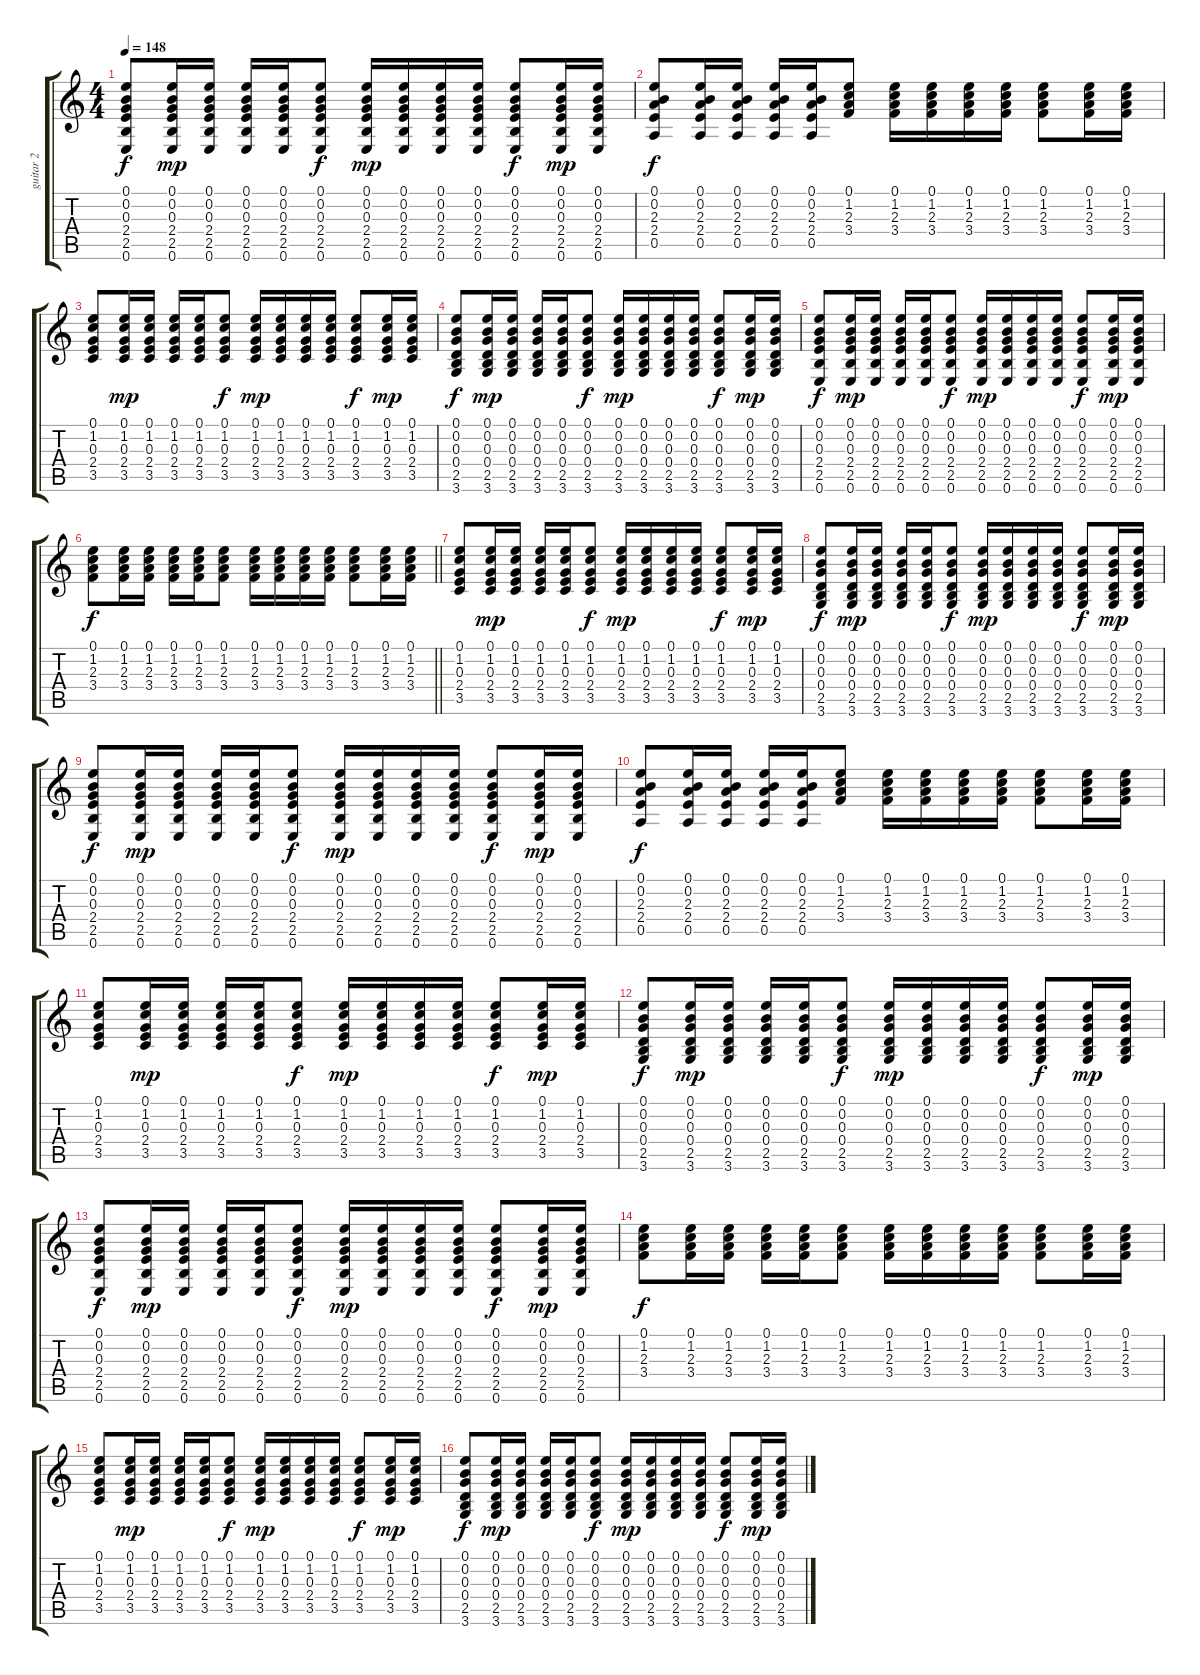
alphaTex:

\track ("guitar 2" "guitar 2") {instrument electricguitarjazz}
\staff {score tabs}
\tuning (E4 B3 G3 D3 A2 E2) {hide}
\ts (4 4)
\tempo 148
\clef g2
\ks c
(0.1 0.2 0.3 2.4 2.5 0.6).8{dy f} (0.1 0.2 0.3 2.4 2.5 0.6).16{dy mp} (0.1 0.2 0.3 2.4 2.5 0.6).16 (0.1 0.2 0.3 2.4 2.5 0.6).16 (0.1 0.2 0.3 2.4 2.5 0.6).16 (0.1 0.2 0.3 2.4 2.5 0.6).8{dy f} (0.1 0.2 0.3 2.4 2.5 0.6).16{dy mp} (0.1 0.2 0.3 2.4 2.5 0.6).16 (0.1 0.2 0.3 2.4 2.5 0.6).16 (0.1 0.2 0.3 2.4 2.5 0.6).16 (0.1 0.2 0.3 2.4 2.5 0.6).8{dy f} (0.1 0.2 0.3 2.4 2.5 0.6).16{dy mp} (0.1 0.2 0.3 2.4 2.5 0.6).16 |
(0.1 0.2 2.3 2.4 0.5).8{dy f} (0.1 0.2 2.3 2.4 0.5).16 (0.1 0.2 2.3 2.4 0.5).16 (0.1 0.2 2.3 2.4 0.5).16 (0.1 0.2 2.3 2.4 0.5).16 (0.1 1.2 2.3 3.4).8 (0.1 1.2 2.3 3.4).16 (0.1 1.2 2.3 3.4).16 (0.1 1.2 2.3 3.4).16 (0.1 1.2 2.3 3.4).16 (0.1 1.2 2.3 3.4).8 (0.1 1.2 2.3 3.4).16 (0.1 1.2 2.3 3.4).16 |
(0.1 1.2 0.3 2.4 3.5).8 (0.1 1.2 0.3 2.4 3.5).16{dy mp} (0.1 1.2 0.3 2.4 3.5).16 (0.1 1.2 0.3 2.4 3.5).16 (0.1 1.2 0.3 2.4 3.5).16 (0.1 1.2 0.3 2.4 3.5).8{dy f} (0.1 1.2 0.3 2.4 3.5).16{dy mp} (0.1 1.2 0.3 2.4 3.5).16 (0.1 1.2 0.3 2.4 3.5).16 (0.1 1.2 0.3 2.4 3.5).16 (0.1 1.2 0.3 2.4 3.5).8{dy f} (0.1 1.2 0.3 2.4 3.5).16{dy mp} (0.1 1.2 0.3 2.4 3.5).16 |
(0.1 0.2 0.3 0.4 2.5 3.6).8{dy f} (0.1 0.2 0.3 0.4 2.5 3.6).16{dy mp} (0.1 0.2 0.3 0.4 2.5 3.6).16 (0.1 0.2 0.3 0.4 2.5 3.6).16 (0.1 0.2 0.3 0.4 2.5 3.6).16 (0.1 0.2 0.3 0.4 2.5 3.6).8{dy f} (0.1 0.2 0.3 0.4 2.5 3.6).16{dy mp} (0.1 0.2 0.3 0.4 2.5 3.6).16 (0.1 0.2 0.3 0.4 2.5 3.6).16 (0.1 0.2 0.3 0.4 2.5 3.6).16 (0.1 0.2 0.3 0.4 2.5 3.6).8{dy f} (0.1 0.2 0.3 0.4 2.5 3.6).16{dy mp} (0.1 0.2 0.3 0.4 2.5 3.6).16 |
(0.1 0.2 0.3 2.4 2.5 0.6).8{dy f} (0.1 0.2 0.3 2.4 2.5 0.6).16{dy mp} (0.1 0.2 0.3 2.4 2.5 0.6).16 (0.1 0.2 0.3 2.4 2.5 0.6).16 (0.1 0.2 0.3 2.4 2.5 0.6).16 (0.1 0.2 0.3 2.4 2.5 0.6).8{dy f} (0.1 0.2 0.3 2.4 2.5 0.6).16{dy mp} (0.1 0.2 0.3 2.4 2.5 0.6).16 (0.1 0.2 0.3 2.4 2.5 0.6).16 (0.1 0.2 0.3 2.4 2.5 0.6).16 (0.1 0.2 0.3 2.4 2.5 0.6).8{dy f} (0.1 0.2 0.3 2.4 2.5 0.6).16{dy mp} (0.1 0.2 0.3 2.4 2.5 0.6).16 |
\barLineRight lightlight
(0.1 1.2 2.3 3.4).8{dy f} (0.1 1.2 2.3 3.4).16 (0.1 1.2 2.3 3.4).16 (0.1 1.2 2.3 3.4).16 (0.1 1.2 2.3 3.4).16 (0.1 1.2 2.3 3.4).8 (0.1 1.2 2.3 3.4).16 (0.1 1.2 2.3 3.4).16 (0.1 1.2 2.3 3.4).16 (0.1 1.2 2.3 3.4).16 (0.1 1.2 2.3 3.4).8 (0.1 1.2 2.3 3.4).16 (0.1 1.2 2.3 3.4).16 |
(0.1 1.2 0.3 2.4 3.5).8 (0.1 1.2 0.3 2.4 3.5).16{dy mp} (0.1 1.2 0.3 2.4 3.5).16 (0.1 1.2 0.3 2.4 3.5).16 (0.1 1.2 0.3 2.4 3.5).16 (0.1 1.2 0.3 2.4 3.5).8{dy f} (0.1 1.2 0.3 2.4 3.5).16{dy mp} (0.1 1.2 0.3 2.4 3.5).16 (0.1 1.2 0.3 2.4 3.5).16 (0.1 1.2 0.3 2.4 3.5).16 (0.1 1.2 0.3 2.4 3.5).8{dy f} (0.1 1.2 0.3 2.4 3.5).16{dy mp} (0.1 1.2 0.3 2.4 3.5).16 |
(0.1 0.2 0.3 0.4 2.5 3.6).8{dy f} (0.1 0.2 0.3 0.4 2.5 3.6).16{dy mp} (0.1 0.2 0.3 0.4 2.5 3.6).16 (0.1 0.2 0.3 0.4 2.5 3.6).16 (0.1 0.2 0.3 0.4 2.5 3.6).16 (0.1 0.2 0.3 0.4 2.5 3.6).8{dy f} (0.1 0.2 0.3 0.4 2.5 3.6).16{dy mp} (0.1 0.2 0.3 0.4 2.5 3.6).16 (0.1 0.2 0.3 0.4 2.5 3.6).16 (0.1 0.2 0.3 0.4 2.5 3.6).16 (0.1 0.2 0.3 0.4 2.5 3.6).8{dy f} (0.1 0.2 0.3 0.4 2.5 3.6).16{dy mp} (0.1 0.2 0.3 0.4 2.5 3.6).16 |
(0.1 0.2 0.3 2.4 2.5 0.6).8{dy f} (0.1 0.2 0.3 2.4 2.5 0.6).16{dy mp} (0.1 0.2 0.3 2.4 2.5 0.6).16 (0.1 0.2 0.3 2.4 2.5 0.6).16 (0.1 0.2 0.3 2.4 2.5 0.6).16 (0.1 0.2 0.3 2.4 2.5 0.6).8{dy f} (0.1 0.2 0.3 2.4 2.5 0.6).16{dy mp} (0.1 0.2 0.3 2.4 2.5 0.6).16 (0.1 0.2 0.3 2.4 2.5 0.6).16 (0.1 0.2 0.3 2.4 2.5 0.6).16 (0.1 0.2 0.3 2.4 2.5 0.6).8{dy f} (0.1 0.2 0.3 2.4 2.5 0.6).16{dy mp} (0.1 0.2 0.3 2.4 2.5 0.6).16 |
(0.1 0.2 2.3 2.4 0.5).8{dy f} (0.1 0.2 2.3 2.4 0.5).16 (0.1 0.2 2.3 2.4 0.5).16 (0.1 0.2 2.3 2.4 0.5).16 (0.1 0.2 2.3 2.4 0.5).16 (0.1 1.2 2.3 3.4).8 (0.1 1.2 2.3 3.4).16 (0.1 1.2 2.3 3.4).16 (0.1 1.2 2.3 3.4).16 (0.1 1.2 2.3 3.4).16 (0.1 1.2 2.3 3.4).8 (0.1 1.2 2.3 3.4).16 (0.1 1.2 2.3 3.4).16 |
(0.1 1.2 0.3 2.4 3.5).8 (0.1 1.2 0.3 2.4 3.5).16{dy mp} (0.1 1.2 0.3 2.4 3.5).16 (0.1 1.2 0.3 2.4 3.5).16 (0.1 1.2 0.3 2.4 3.5).16 (0.1 1.2 0.3 2.4 3.5).8{dy f} (0.1 1.2 0.3 2.4 3.5).16{dy mp} (0.1 1.2 0.3 2.4 3.5).16 (0.1 1.2 0.3 2.4 3.5).16 (0.1 1.2 0.3 2.4 3.5).16 (0.1 1.2 0.3 2.4 3.5).8{dy f} (0.1 1.2 0.3 2.4 3.5).16{dy mp} (0.1 1.2 0.3 2.4 3.5).16 |
(0.1 0.2 0.3 0.4 2.5 3.6).8{dy f} (0.1 0.2 0.3 0.4 2.5 3.6).16{dy mp} (0.1 0.2 0.3 0.4 2.5 3.6).16 (0.1 0.2 0.3 0.4 2.5 3.6).16 (0.1 0.2 0.3 0.4 2.5 3.6).16 (0.1 0.2 0.3 0.4 2.5 3.6).8{dy f} (0.1 0.2 0.3 0.4 2.5 3.6).16{dy mp} (0.1 0.2 0.3 0.4 2.5 3.6).16 (0.1 0.2 0.3 0.4 2.5 3.6).16 (0.1 0.2 0.3 0.4 2.5 3.6).16 (0.1 0.2 0.3 0.4 2.5 3.6).8{dy f} (0.1 0.2 0.3 0.4 2.5 3.6).16{dy mp} (0.1 0.2 0.3 0.4 2.5 3.6).16 |
(0.1 0.2 0.3 2.4 2.5 0.6).8{dy f} (0.1 0.2 0.3 2.4 2.5 0.6).16{dy mp} (0.1 0.2 0.3 2.4 2.5 0.6).16 (0.1 0.2 0.3 2.4 2.5 0.6).16 (0.1 0.2 0.3 2.4 2.5 0.6).16 (0.1 0.2 0.3 2.4 2.5 0.6).8{dy f} (0.1 0.2 0.3 2.4 2.5 0.6).16{dy mp} (0.1 0.2 0.3 2.4 2.5 0.6).16 (0.1 0.2 0.3 2.4 2.5 0.6).16 (0.1 0.2 0.3 2.4 2.5 0.6).16 (0.1 0.2 0.3 2.4 2.5 0.6).8{dy f} (0.1 0.2 0.3 2.4 2.5 0.6).16{dy mp} (0.1 0.2 0.3 2.4 2.5 0.6).16 |
(0.1 1.2 2.3 3.4).8{dy f} (0.1 1.2 2.3 3.4).16 (0.1 1.2 2.3 3.4).16 (0.1 1.2 2.3 3.4).16 (0.1 1.2 2.3 3.4).16 (0.1 1.2 2.3 3.4).8 (0.1 1.2 2.3 3.4).16 (0.1 1.2 2.3 3.4).16 (0.1 1.2 2.3 3.4).16 (0.1 1.2 2.3 3.4).16 (0.1 1.2 2.3 3.4).8 (0.1 1.2 2.3 3.4).16 (0.1 1.2 2.3 3.4).16 |
(0.1 1.2 0.3 2.4 3.5).8 (0.1 1.2 0.3 2.4 3.5).16{dy mp} (0.1 1.2 0.3 2.4 3.5).16 (0.1 1.2 0.3 2.4 3.5).16 (0.1 1.2 0.3 2.4 3.5).16 (0.1 1.2 0.3 2.4 3.5).8{dy f} (0.1 1.2 0.3 2.4 3.5).16{dy mp} (0.1 1.2 0.3 2.4 3.5).16 (0.1 1.2 0.3 2.4 3.5).16 (0.1 1.2 0.3 2.4 3.5).16 (0.1 1.2 0.3 2.4 3.5).8{dy f} (0.1 1.2 0.3 2.4 3.5).16{dy mp} (0.1 1.2 0.3 2.4 3.5).16 |
(0.1 0.2 0.3 0.4 2.5 3.6).8{dy f} (0.1 0.2 0.3 0.4 2.5 3.6).16{dy mp} (0.1 0.2 0.3 0.4 2.5 3.6).16 (0.1 0.2 0.3 0.4 2.5 3.6).16 (0.1 0.2 0.3 0.4 2.5 3.6).16 (0.1 0.2 0.3 0.4 2.5 3.6).8{dy f} (0.1 0.2 0.3 0.4 2.5 3.6).16{dy mp} (0.1 0.2 0.3 0.4 2.5 3.6).16 (0.1 0.2 0.3 0.4 2.5 3.6).16 (0.1 0.2 0.3 0.4 2.5 3.6).16 (0.1 0.2 0.3 0.4 2.5 3.6).8{dy f} (0.1 0.2 0.3 0.4 2.5 3.6).16{dy mp} (0.1 0.2 0.3 0.4 2.5 3.6).16
